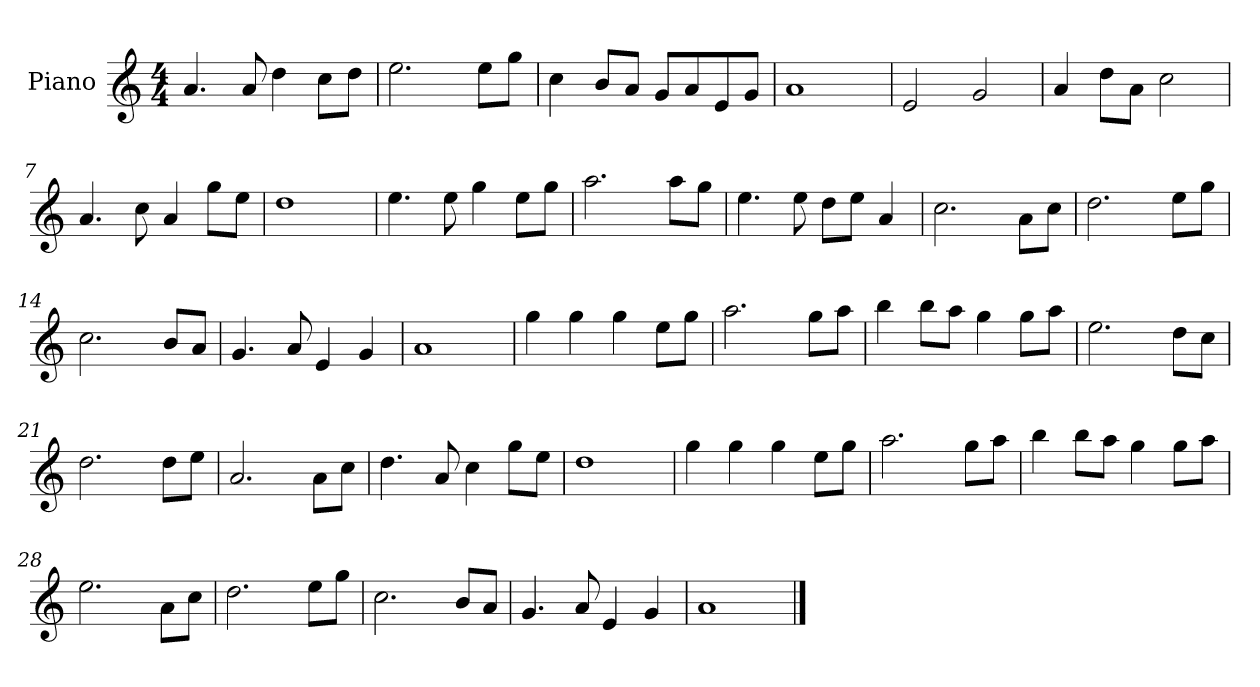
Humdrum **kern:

**kern
*part1
*staff1
*I"Piano
*I'Pno.
*clefG2
*k[]
*M4/4
*MM120
=1
4.a/
8a/
4dd\
8cc\L
8dd\J
=2
2.ee\
8ee\L
8gg\J
=3
4cc\
8b/L
8a/J
8g/L
8a/
8e/
8g/J
=4
1a
!!LO:LB:g=z
=5
2e/
2g/
=6
4a/
8dd\L
8a\J
2cc\
=7
4.a/
8cc\
4a/
8gg\L
8ee\J
=8
1dd
!!LO:LB:g=z
=9
4.ee\
8ee\
4gg\
8ee\L
8gg\J
=10
2.aa\
8aa\L
8gg\J
=11
4.ee\
8ee\
8dd\L
8ee\J
4a/
=12
2.cc\
8a\L
8cc\J
!!LO:LB:g=z
=13
2.dd\
8ee\L
8gg\J
=14
2.cc\
8b/L
8a/J
=15
4.g/
8a/
4e/
4g/
=16
1a
!!LO:LB:g=z
=17
4gg\
4gg\
4gg\
8ee\L
8gg\J
=18
2.aa\
8gg\L
8aa\J
=19
4bb\
8bb\L
8aa\J
4gg\
8gg\L
8aa\J
=20
2.ee\
8dd\L
8cc\J
!!LO:LB:g=z
=21
2.dd\
8dd\L
8ee\J
=22
2.a/
8a\L
8cc\J
=23
4.dd\
8a/
4cc\
8gg\L
8ee\J
=24
1dd
!!LO:LB:g=z
=25
4gg\
4gg\
4gg\
8ee\L
8gg\J
=26
2.aa\
8gg\L
8aa\J
=27
4bb\
8bb\L
8aa\J
4gg\
8gg\L
8aa\J
=28
2.ee\
8a\L
8cc\J
!!LO:LB:g=z
=29
2.dd\
8ee\L
8gg\J
=30
2.cc\
8b/L
8a/J
=31
4.g/
8a/
4e/
4g/
=32
1a
==
*-
